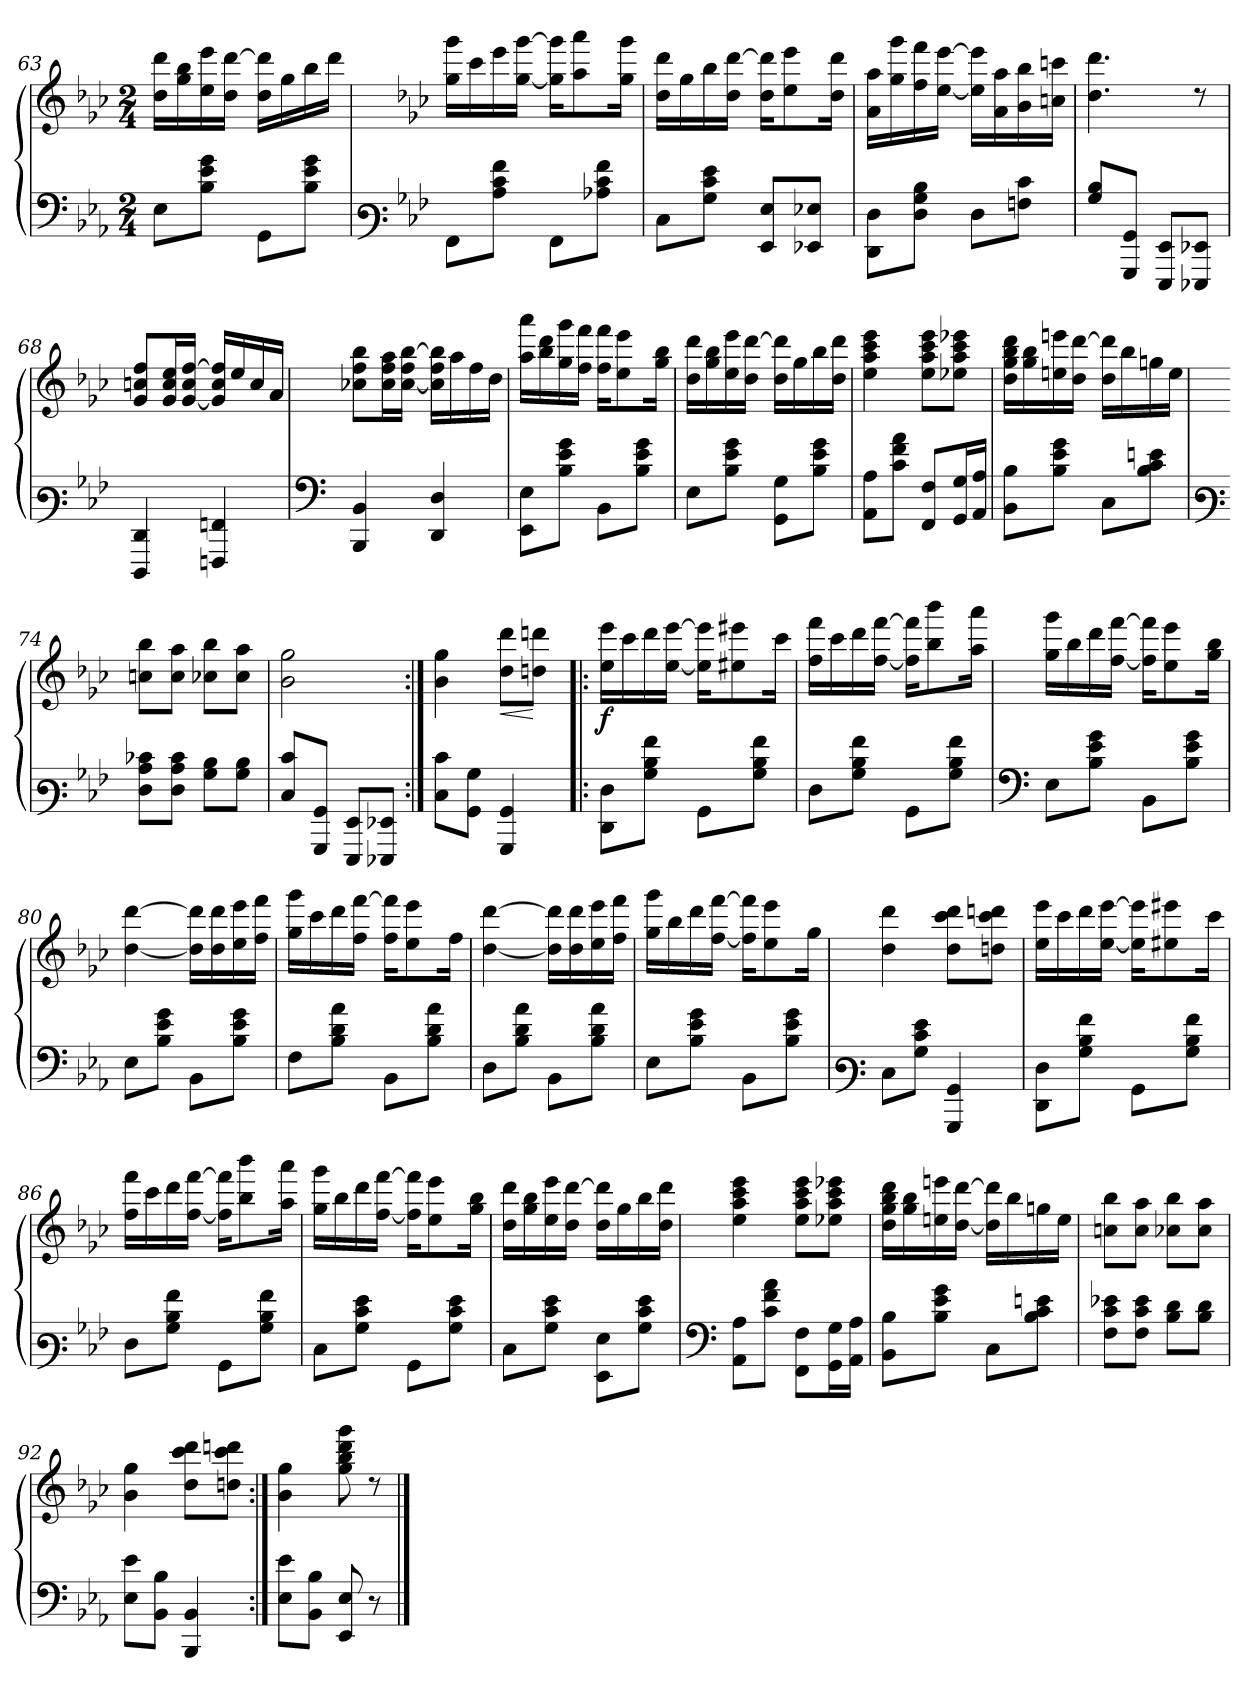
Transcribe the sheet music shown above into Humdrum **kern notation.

**kern	**kern	**dynam
*part1	*part1	*part1
*staff2	*staff1	*staff1/2
*clefF4	*clefG3	*
*k[b-e-a-]	*k[b-e-a-]	*
*M2/4	*M2/4	*
=63	=63	=63
8E-\L	16b-\ 16bb-\LL	.
.	16ee-\ 16gg\	.
8B-\ 8e-\ 8g\J	16cc\ 16ccc\	.
.	16b-\ [>16bb-\JJ	.
8GG\L	16b-\ 16bb-\]LL	.
.	16ee-\	.
8B-\ 8e-\ 8g\J	16gg\	.
.	16bb-\JJ	.
!!LO:PB:g=z
=64	=64	=64
*clefF3	*	*
*k[b-e-a-]	*k[b-e-a-]	*
8AA-\L	16ee-\ 16eee-\LL	.
.	16aa-\	.
8c\ 8e-\ 8a-\J	16ccc\	.
.	[<16ee-\ [>16eee-\JJ	.
8AA-\L	16ee-\] 16eee-\]KL	.
.	8ff\ 8fff\	.
8c-X\ 8e-\ 8a-\J	.	.
.	16ee-\ 16eee-\Jk	.
=65	=65	=65
8E-\L	16b-\ 16bb-\LL	.
.	16ee-\	.
8B-\ 8e-\ 8g\J	16gg\	.
.	16b-\ [>16bb-\JJ	.
8GG/ 8G/L	16b-\ 16bb-\]KL	.
.	8cc\ 8ccc\	.
8GG-X/ 8G-X/J	.	.
.	16b-\ 16bb-\Jk	.
=66	=66	=66
8FF\ 8F\L	16f\ 16ff\LL	.
.	16ee-\ 16eee-\	.
8F\ 8B-\ 8d\J	16dd\ 16ddd\	.
.	[<16cc\ [>16ccc\JJ	.
8F\L	16cc\] 16ccc\]LL	.
.	16f\ 16ff\	.
8An\ 8e-\J	16g\ 16gg\	.
.	16an\ 16aan\JJ	.
=67	=67	=67
8B-/ 8d/L	4.b-\ 4.bb-\	.
8BBB-/ 8BB-/J	.	.
8GGG/ 8GG/L	.	.
8GGG-X/ 8GG-X/J	8rb	.
=68	=68	=68
4FFF/ 4FF/	8e-/ 8an/ 8dd/L	.
.	16e-/ 16a/ 16cc/L	.
.	[<16e-/ 16a/ [>16dd/JJ	.
4AAAn/ 4AAn/	16e-/] 16a/ 16dd/]LL	.
.	16cc/	.
.	16a/	.
.	16f/JJ	.
!!LO:LB:g=z
=69	=69	=69
*clefF4	*	*
4BBB-/ 4BB-/	8a-X\ 8dd\ 8gg\L	.
.	16a-\ 16dd\ 16ff\L	.
.	[<16a-\ 16dd\ [>16gg\JJ	.
4DD/ 4D/	16a-\] 16dd\ 16gg\]LL	.
.	16ff\	.
.	16dd\	.
.	16b-\JJ	.
=70	=70	=70
8EE-\ 8E-\L	16ff\ 16fff\LL	.
.	16gg\ 16bb-\	.
8B-\ 8e-\ 8g\J	16ee-\ 16eee-\	.
.	16dd\ 16ddd\JJ	.
8BB-\L	16dd\ 16ddd\KL	.
.	8cc\ 8ccc\	.
8B-\ 8e-\ 8g\J	.	.
.	16ee-\ 16gg\Jk	.
=71	=71	=71
8E-\L	16b-\ 16bb-\LL	.
.	16ee-\ 16gg\	.
8B-\ 8e-\ 8g\J	16cc\ 16ccc\	.
.	16b-\ [>16bb-\JJ	.
8GG\ 8G\L	16b-\ 16bb-\]LL	.
.	16ee-\	.
8B-\ 8e-\ 8g\J	16gg\	.
.	16b-\ 16bb-\JJ	.
=72	=72	=72
8AA-\ 8A-\L	4cc\ 4ff\ 4aa-\ 4ccc\	.
8c\ 8f\ 8a-\J	.	.
8FF/ 8F/L	8cc\ 8ff\ 8aa-\ 8ccc\L	.
16GG/ 16G/L	8cc-X\ 8ff\ 8aa-\ 8ccc-X\J	.
16AA-/ 16A-/JJ	.	.
=73	=73	=73
8BB-\ 8B-\L	16b-\ 16ee-\ 16gg\ 16bb-\LL	.
.	16ee-\ 16gg\	.
8B-\ 8e-\ 8g\J	16ccn\ 16cccn\	.
.	16b-\ [>16bb-\JJ	.
8C\L	16b-\ 16bb-\]LL	.
.	16gg\	.
8B-\ 8c\ 8en\J	16een\	.
.	16cc\JJ	.
!!LO:LB:g=z
=74	=74	=74
*clefF3	*	*
8F\ 8c\ 8e-X\L	8an\ 8gg\L	.
8F\ 8c\ 8e-\J	8a\ 8ff\J	.
8B-\ 8d\L	8a-X\ 8gg\L	.
8B-\ 8d\J	8a-\ 8ff\J	.
=75	=75	=75
8E-/ 8e-/L	2g\ 2ee-\	.
8BBB-/ 8BB-/J	.	.
8GGG/ 8GG/L	.	.
8GGG-X/ 8GG-X/J	.	.
=76:|!	=76:|!	=76:|!
8E-\ 8e-\L	4g\ 4ee-\	.
8BB-\ 8B-\J	.	.
!	!	!LO:HP:b
4BBB-/ 4BB-/	8b-\ 8bb-\L	<
.	8bn\ 8bbn\J	[
=77!|:	=77!|:	=77!|:
!	!	!LO:DY:b
8FF\ 8F\L	16cc\ 16ccc\LL	f
.	16aa-\	.
8B-\ 8d\ 8a-\J	16bb-\	.
.	[<16cc\ [>16ccc\JJ	.
8BB-\L	16cc\] 16ccc\]KL	.
.	8cc#X\ 8ccc#X\	.
8B-\ 8d\ 8a-\J	.	.
.	16aa-\Jk	.
=78	=78	=78
8F\L	16dd\ 16ddd\LL	.
.	16aa-\	.
8B-\ 8d\ 8a-\J	16bb-\	.
.	[<16dd\ [>16ddd\JJ	.
8BB-\L	16dd\] 16ddd\]KL	.
.	8gg\ 8ggg\	.
8B-\ 8d\ 8a-\J	.	.
.	16ff\ 16fff\Jk	.
!!LO:LB:g=z
=79	=79	=79
*clefF4	*	*
8E-\L	16ee-\ 16eee-\LL	.
.	16gg\	.
8B-\ 8e-\ 8g\J	16bb-\	.
.	[<16dd\ [>16ddd\JJ	.
8BB-\L	16dd\] 16ddd\]KL	.
.	8cc\ 8ccc\	.
8B-\ 8e-\ 8g\J	.	.
.	16ee-\ 16gg\Jk	.
=80	=80	=80
8E-\L	[<4b-\ [>4bb-\	.
8B-\ 8e-\ 8g\J	.	.
8BB-\L	16b-\] 16bb-\]LL	.
.	16b-\ 16bb-\	.
8B-\ 8e-\ 8g\J	16cc\ 16ccc\	.
.	16dd\ 16ddd\JJ	.
=81	=81	=81
8F\L	16ee-\ 16eee-\LL	.
.	16aa-\	.
8B-\ 8d\ 8a-\J	16bb-\	.
.	16dd\ [>16ddd\JJ	.
8BB-\L	16dd\ 16ddd\]KL	.
.	8cc\ 8ccc\	.
8B-\ 8d\ 8a-\J	.	.
.	16dd\Jk	.
=82	=82	=82
8D\L	[<4b-\ [>4bb-\	.
8B-\ 8d\ 8a-\J	.	.
8BB-\L	16b-\] 16bb-\]LL	.
.	16b-\ 16bb-\	.
8B-\ 8d\ 8a-\J	16cc\ 16ccc\	.
.	16dd\ 16ddd\JJ	.
=83	=83	=83
8E-\L	16ee-\ 16eee-\LL	.
.	16gg\	.
8B-\ 8e-\ 8g\J	16bb-\	.
.	[<16dd\ [>16ddd\JJ	.
8BB-\L	16dd\] 16ddd\]KL	.
.	8cc\ 8ccc\	.
8B-\ 8e-\ 8g\J	.	.
.	16ee-\Jk	.
!!LO:LB:g=z
=84	=84	=84
*clefF3	*	*
8E-\L	4b-\ 4bb-\	.
8B-\ 8e-\ 8g\J	.	.
4BBB-/ 4BB-/	8b-\ 8aa-\ 8bb-\L	.
.	8bn\ 8aa-\ 8bbn\J	.
=85	=85	=85
8FF\ 8F\L	16cc\ 16ccc\LL	.
.	16aa-\	.
8B-\ 8d\ 8a-\J	16bb-\	.
.	[<16cc\ [>16ccc\JJ	.
8BB-\L	16cc\] 16ccc\]KL	.
.	8cc#X\ 8ccc#X\	.
8B-\ 8d\ 8a-\J	.	.
.	16aa-\Jk	.
=86	=86	=86
8F\L	16dd\ 16ddd\LL	.
.	16aa-\	.
8B-\ 8d\ 8a-\J	16bb-\	.
.	[<16dd\ [>16ddd\JJ	.
8BB-\L	16dd\] 16ddd\]KL	.
.	8gg\ 8ggg\	.
8B-\ 8d\ 8a-\J	.	.
.	16ff\ 16fff\Jk	.
=87	=87	=87
8E-\L	16ee-\ 16eee-\LL	.
.	16gg\	.
8B-\ 8e-\ 8g\J	16bb-\	.
.	[<16dd\ [>16ddd\JJ	.
8BB-\L	16dd\] 16ddd\]KL	.
.	8cc\ 8ccc\	.
8B-\ 8e-\ 8g\J	.	.
.	16ee-\ 16gg\Jk	.
=88	=88	=88
8E-\L	16b-\ 16bb-\LL	.
.	16ee-\ 16gg\	.
8B-\ 8e-\ 8g\J	16cc\ 16ccc\	.
.	16b-\ [>16bb-\JJ	.
8GG\ 8G\L	16b-\ 16bb-\]LL	.
.	16ee-\	.
8B-\ 8e-\ 8g\J	16gg\	.
.	16b-\ 16bb-\JJ	.
!!LO:LB:g=z
=89	=89	=89
*clefF4	*	*
8AA-\ 8A-\L	4cc\ 4ff\ 4aa-\ 4ccc\	.
8c\ 8f\ 8a-\J	.	.
8FF\ 8F\L	8cc\ 8ff\ 8aa-\ 8ccc\L	.
16GG\ 16G\L	8cc-X\ 8ff\ 8aa-\ 8ccc-X\J	.
16AA-\ 16A-\JJ	.	.
=90	=90	=90
8BB-\ 8B-\L	16b-\ 16ee-\ 16gg\ 16bb-\LL	.
.	16ee-\ 16gg\	.
8B-\ 8e-\ 8g\J	16ccn\ 16cccn\	.
.	[<16b-\ [>16bb-\JJ	.
8C\L	16b-\] 16bb-\]LL	.
.	16gg\	.
8B-\ 8c\ 8en\J	16een\	.
.	16cc\JJ	.
=91	=91	=91
8F\ 8c\ 8e-X\L	8an\ 8gg\L	.
8F\ 8c\ 8e-\J	8a\ 8ff\J	.
8B-\ 8d\L	8a-X\ 8gg\L	.
8B-\ 8d\J	8a-\ 8ff\J	.
=92	=92	=92
8E-\ 8e-\L	4g\ 4ee-\	.
8BB-\ 8B-\J	.	.
4BBB-/ 4BB-/	8b-\ 8aa-\ 8bb-\L	.
.	8bn\ 8aa-\ 8bbn\J	.
=93:|!	=93:|!	=93:|!
8E-\ 8e-\L	4g\ 4ee-\	.
8BB-\ 8B-\J	.	.
8EE-/ 8E-/	8ee-\ 8gg\ 8bb-\ 8eee-\	.
8r	8rb	.
==	==	==
*-	*-	*-
